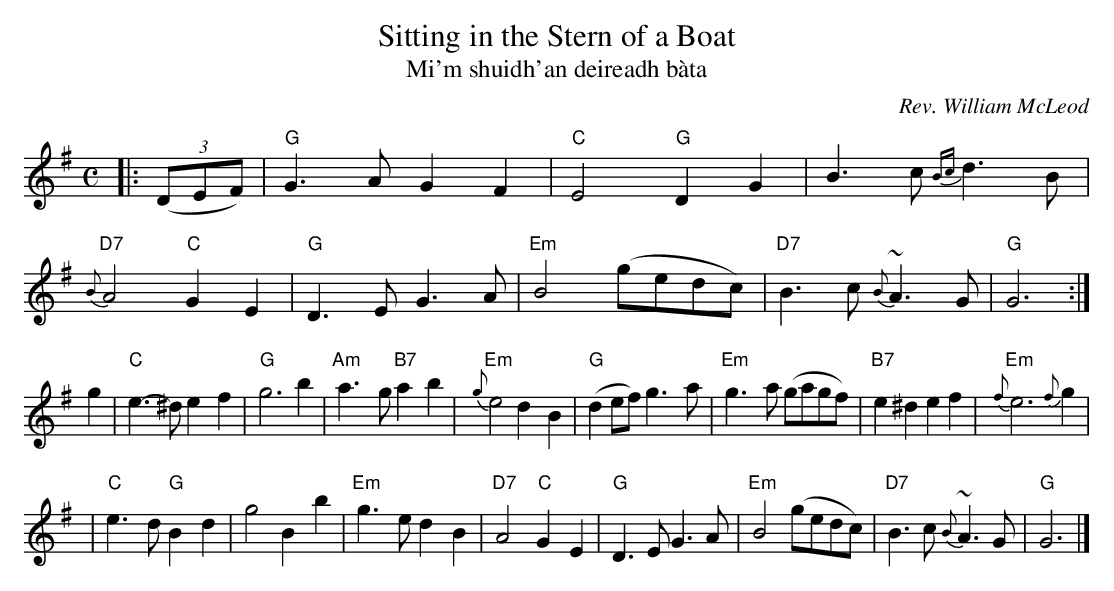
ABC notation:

X:1
T: Sitting in the Stern of a Boat
T: Mi'm shuidh'an deireadh b\`ata
C: Rev. William McLeod
M: C
L: 1/4
K: G
|: ((3D/E/F/) \
| "G"G>-A G-F  | "C"E2 "G"D-G      |    B>-c {Bc}d>-B | "D7"{B}A2 "C"G-E \
| "G"D>-E G>-A | "Em"B2 (g/e/d/c/) | "D7"B>c  {B}~A>G | "G"G3 :|
g \
| "C"e>-^d   e-f  |  "G"g3   b          | "Am"a>-g "B7"a-b | "Em"{g}e2 d-B \
| "G"(de/f/) g>-a | "Em"g>-a (g/a/g/f/) | "B7"e^d      ef  | "Em"{f}e3 {f}g |
| "C"e>-d "G"B-d  |     g2   B-b        | "Em"g>-e     d-B | "D7"A2 "C"G-E \
| "G"D>E     G>A  | "Em"B2   (g/e/d/c/) | "D7"B>c  {B}~A>G | "G"G3 |]
